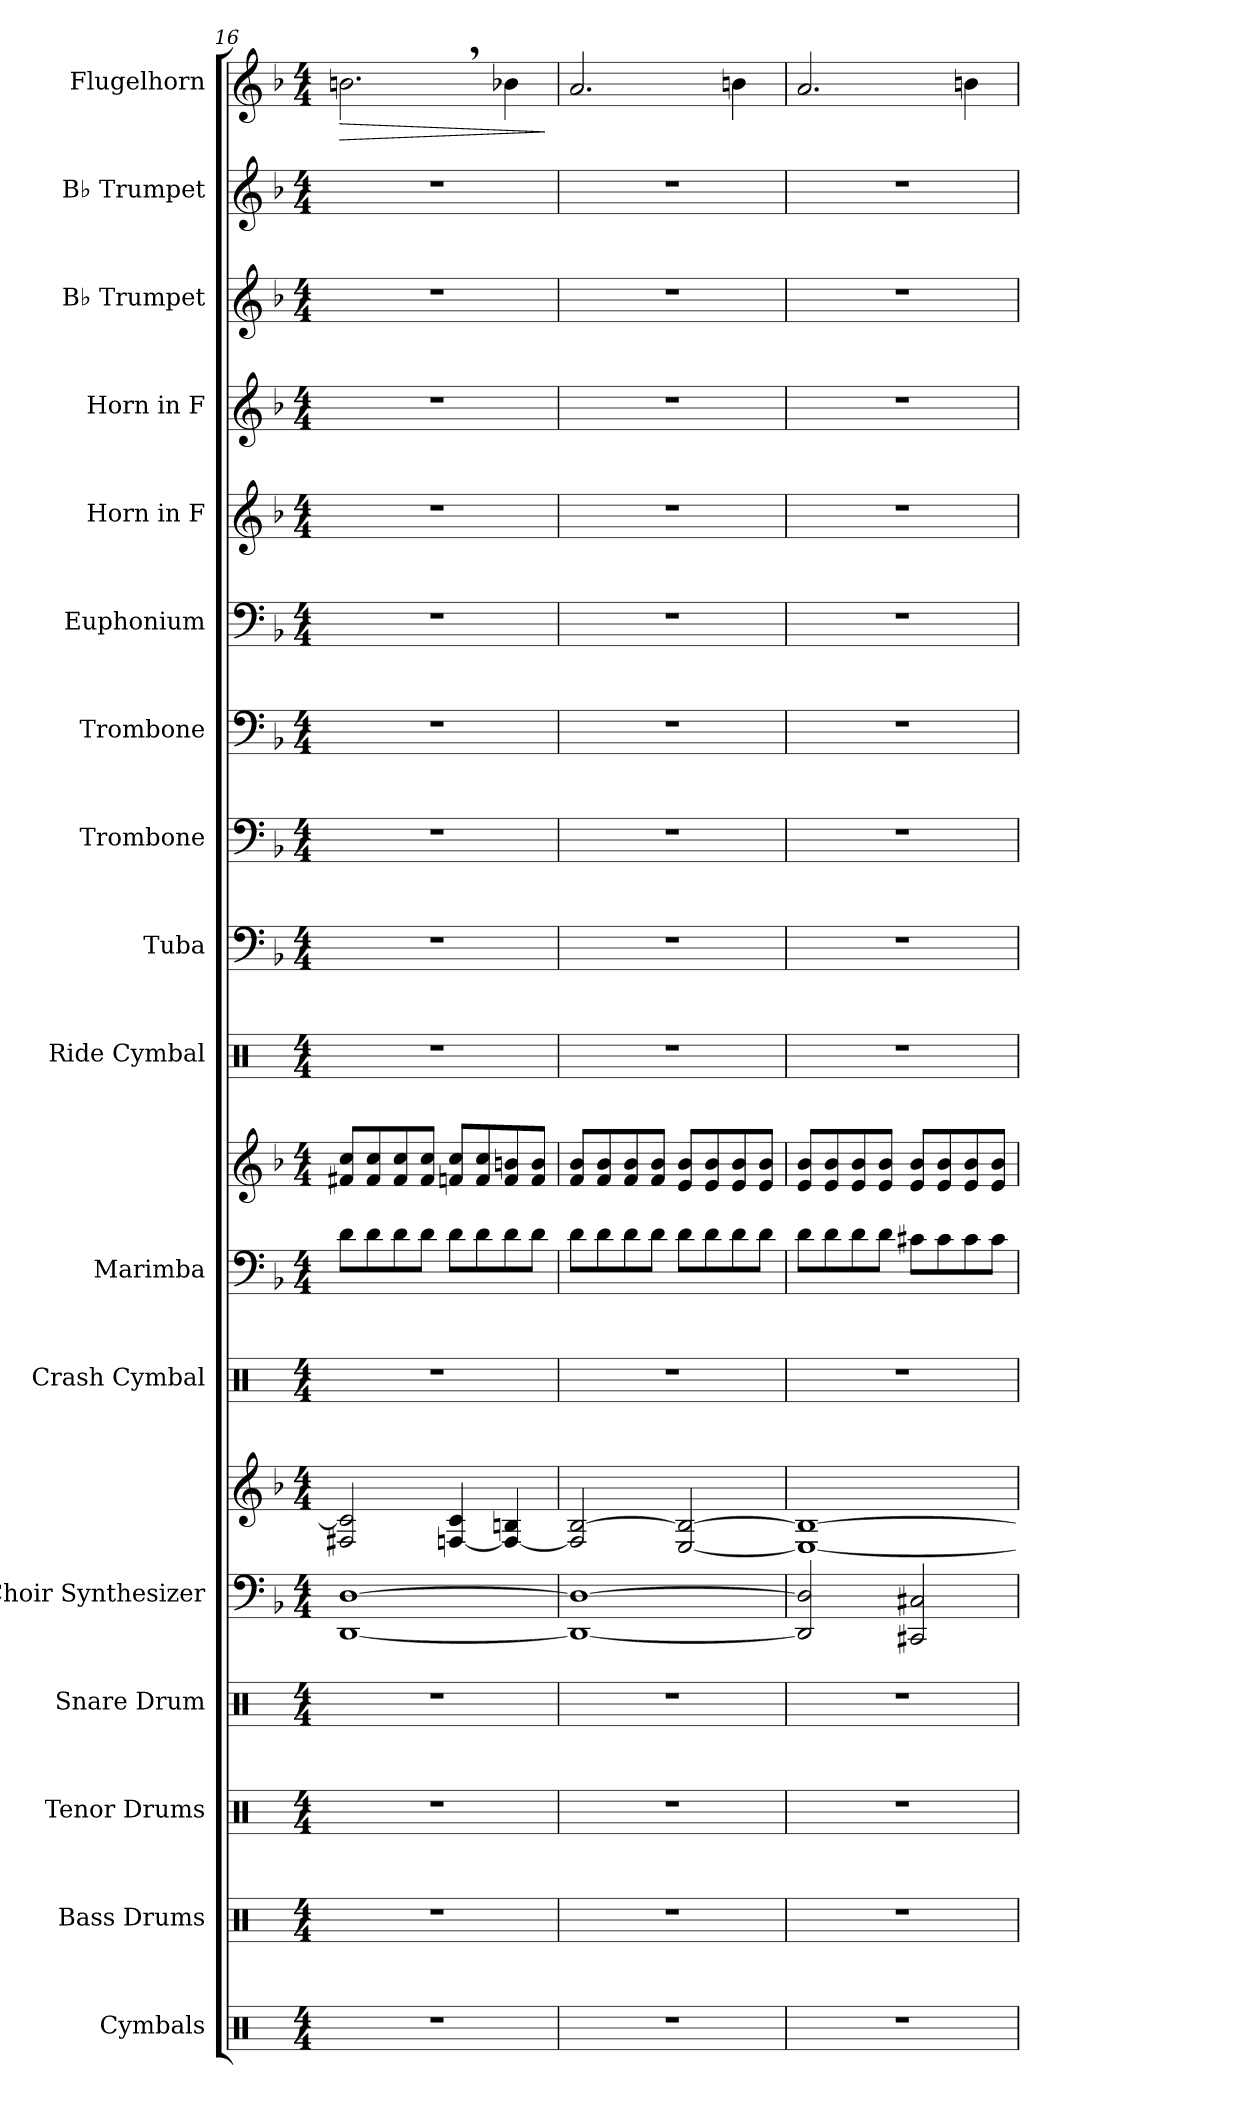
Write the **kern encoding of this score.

**kern	**kern	**kern	**kern	**kern	**kern	**kern	**kern	**kern	**kern	**kern	**kern	**kern	**kern	**kern	**kern	**kern	**kern	**kern	**dynam
*part17	*part16	*part15	*part14	*part13	*part13	*part12	*part11	*part11	*part10	*part9	*part8	*part7	*part6	*part5	*part4	*part3	*part2	*part1	*part1
*staff19	*staff18	*staff17	*staff16	*staff15	*staff14	*staff13	*staff12	*staff11	*staff10	*staff9	*staff8	*staff7	*staff6	*staff5	*staff4	*staff3	*staff2	*staff1	*staff1
*I"Cymbals	*I"Bass Drums	*I"Tenor Drums	*I"Snare Drum	*I"Choir Synthesizer	*	*I"Crash Cymbal	*I"Marimba	*	*I"Ride Cymbal	*I"Tuba	*I"Trombone	*I"Trombone	*I"Euphonium	*I"Horn in F	*I"Horn in F	*I"B♭ Trumpet	*I"B♭ Trumpet	*I"Flugelhorn	*
*I'Cy	*I'BD	*I'TD	*I'SD	*I'Synth.	*	*I'Cr. Cym.	*I'Mrm.	*	*I'R. Cym.	*I'Tba.	*I'Tbn.	*I'Tbn.	*I'Euph.	*	*	*I'B♭ Tpt.	*I'B♭ Tpt.	*I'Flghn.	*
*clefX	*clefX	*clefX	*clefX	*clefF4	*clefG2	*clefX	*clefF4	*clefG2	*clefX	*clefF4	*clefF4	*clefF4	*clefF4	*clefG2	*clefG2	*clefG2	*clefG2	*clefG2	*
*	*	*	*	*	*	*	*	*	*	*	*	*	*	*ITrd4c7	*ITrd4c7	*ITrd1c2	*ITrd1c2	*ITrd1c2	*
*k[]	*k[]	*k[]	*k[]	*k[b-]	*k[b-]	*k[]	*k[b-]	*k[b-]	*k[]	*k[b-]	*k[b-]	*k[b-]	*k[b-]	*k[b-e-]	*k[b-e-]	*k[b-e-a-]	*k[b-e-a-]	*k[b-e-a-]	*
*M4/4	*M4/4	*M4/4	*M4/4	*M4/4	*M4/4	*M4/4	*M4/4	*M4/4	*M4/4	*M4/4	*M4/4	*M4/4	*M4/4	*M4/4	*M4/4	*M4/4	*M4/4	*M4/4	*
=16	=16	=16	=16	=16	=16	=16	=16	=16	=16	=16	=16	=16	=16	=16	=16	=16	=16	=16	=16
!	!	!	!	!	!	!	!	!	!	!	!	!	!	!	!	!	!	!	!LO:HP:b
1r	1r	1r	1r	[1DD [1D	2F#X/ 2c/]	1r	8d\L	8f#X/ 8cc/L	1r	1r	1r	1r	1r	1r	1r	1r	1r	2.an,\	>
.	.	.	.	.	.	.	8d\	8f#/ 8cc/	.	.	.	.	.	.	.	.	.	.	.
.	.	.	.	.	.	.	8d\	8f#/ 8cc/	.	.	.	.	.	.	.	.	.	.	.
.	.	.	.	.	.	.	8d\J	8f#/ 8cc/J	.	.	.	.	.	.	.	.	.	.	.
.	.	.	.	.	[4Fn/ 4c/	.	8d\L	8fn/ 8cc/L	.	.	.	.	.	.	.	.	.	.	.
.	.	.	.	.	.	.	8d\	8f/ 8cc/	.	.	.	.	.	.	.	.	.	.	.
.	.	.	.	.	4F/_ 4Bn/	.	8d\	8f/ 8bn/	.	.	.	.	.	.	.	.	.	4a-X\	.
.	.	.	.	.	.	.	8d\J	8f/ 8b/J	.	.	.	.	.	.	.	.	.	.	.
.	.	.	.	.	.	.	.	.	.	.	.	.	.	.	.	.	.	.	]
=17	=17	=17	=17	=17	=17	=17	=17	=17	=17	=17	=17	=17	=17	=17	=17	=17	=17	=17	=17
1r	1r	1r	1r	1DD_ 1D_	2F/] [2B-/	1r	8d\L	8f/ 8b-/L	1r	1r	1r	1r	1r	1r	1r	1r	1r	2.g/	.
.	.	.	.	.	.	.	8d\	8f/ 8b-/	.	.	.	.	.	.	.	.	.	.	.
.	.	.	.	.	.	.	8d\	8f/ 8b-/	.	.	.	.	.	.	.	.	.	.	.
.	.	.	.	.	.	.	8d\J	8f/ 8b-/J	.	.	.	.	.	.	.	.	.	.	.
.	.	.	.	.	[2E/ 2B-/_	.	8d\L	8e/ 8b-/L	.	.	.	.	.	.	.	.	.	.	.
.	.	.	.	.	.	.	8d\	8e/ 8b-/	.	.	.	.	.	.	.	.	.	.	.
.	.	.	.	.	.	.	8d\	8e/ 8b-/	.	.	.	.	.	.	.	.	.	4an\	.
.	.	.	.	.	.	.	8d\J	8e/ 8b-/J	.	.	.	.	.	.	.	.	.	.	.
!!LO:PB:g=z
=18	=18	=18	=18	=18	=18	=18	=18	=18	=18	=18	=18	=18	=18	=18	=18	=18	=18	=18	=18
1r	1r	1r	1r	2DD/] 2D/]	1E_ 1B-_	1r	8d\L	8e/ 8b-/L	1r	1r	1r	1r	1r	1r	1r	1r	1r	2.g/	.
.	.	.	.	.	.	.	8d\	8e/ 8b-/	.	.	.	.	.	.	.	.	.	.	.
.	.	.	.	.	.	.	8d\	8e/ 8b-/	.	.	.	.	.	.	.	.	.	.	.
.	.	.	.	.	.	.	8d\J	8e/ 8b-/J	.	.	.	.	.	.	.	.	.	.	.
.	.	.	.	2CC#X/ 2C#X/	.	.	8c#X\L	8e/ 8b-/L	.	.	.	.	.	.	.	.	.	.	.
.	.	.	.	.	.	.	8c#\	8e/ 8b-/	.	.	.	.	.	.	.	.	.	.	.
.	.	.	.	.	.	.	8c#\	8e/ 8b-/	.	.	.	.	.	.	.	.	.	4an\	.
.	.	.	.	.	.	.	8c#\J	8e/ 8b-/J	.	.	.	.	.	.	.	.	.	.	.
=	=	=	=	=	=	=	=	=	=	=	=	=	=	=	=	=	=	=	=
*-	*-	*-	*-	*-	*-	*-	*-	*-	*-	*-	*-	*-	*-	*-	*-	*-	*-	*-	*-
